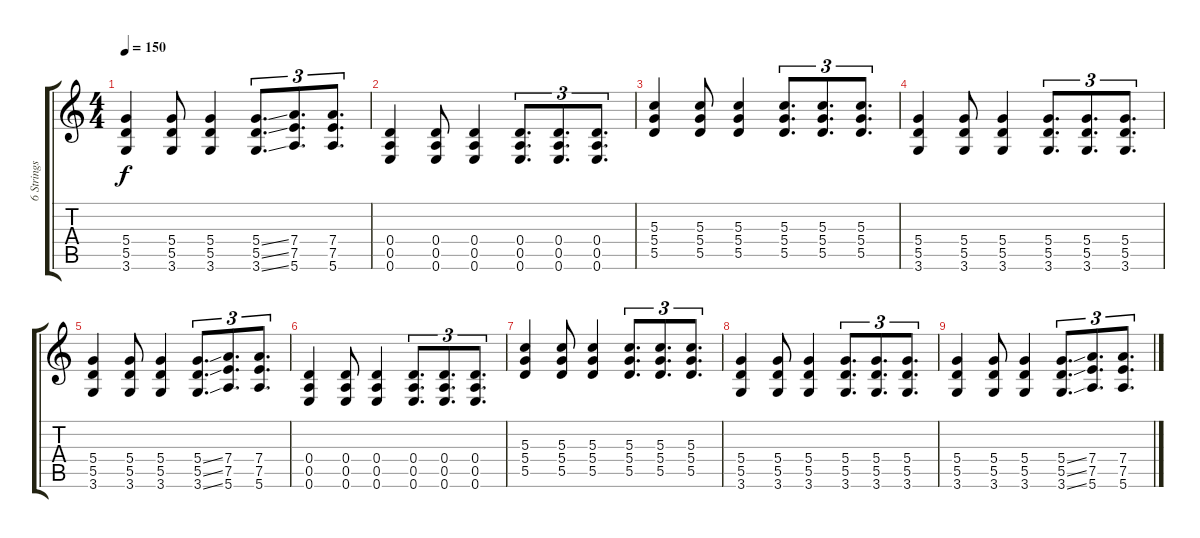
\track ("6 Strings Guitar Standart Tuning" "6 Strings ") {instrument distortionguitar}
\staff {score tabs}
\tuning (E4 B3 G3 D3 A2 E2) {hide}
\ts (4 4)
\tempo 150
\clef g2
\ks c
(5.4 5.5 3.6).4{dy f} (5.4 5.5 3.6).8 (5.4 5.5 3.6).4 (5.4{ss} 5.5{ss} 3.6{ss}).8{d tu (3 2)} (7.4 7.5 5.6).8{d tu (3 2)} (7.4 7.5 5.6).8{d tu (3 2)} |
(0.4 0.5 0.6).4 (0.4 0.5 0.6).8 (0.4 0.5 0.6).4 (0.4 0.5 0.6).8{d tu (3 2)} (0.4 0.5 0.6).8{d tu (3 2)} (0.4 0.5 0.6).8{d tu (3 2)} |
(5.3 5.4 5.5).4 (5.3 5.4 5.5).8 (5.3 5.4 5.5).4 (5.3 5.4 5.5).8{d tu (3 2)} (5.3 5.4 5.5).8{d tu (3 2)} (5.3 5.4 5.5).8{d tu (3 2)} |
(5.4 5.5 3.6).4 (5.4 5.5 3.6).8 (5.4 5.5 3.6).4 (5.4 5.5 3.6).8{d tu (3 2)} (5.4 5.5 3.6).8{d tu (3 2)} (5.4 5.5 3.6).8{d tu (3 2)} |
(5.4 5.5 3.6).4 (5.4 5.5 3.6).8 (5.4 5.5 3.6).4 (5.4{ss} 5.5{ss} 3.6{ss}).8{d tu (3 2)} (7.4 7.5 5.6).8{d tu (3 2)} (7.4 7.5 5.6).8{d tu (3 2)} |
(0.4 0.5 0.6).4 (0.4 0.5 0.6).8 (0.4 0.5 0.6).4 (0.4 0.5 0.6).8{d tu (3 2)} (0.4 0.5 0.6).8{d tu (3 2)} (0.4 0.5 0.6).8{d tu (3 2)} |
(5.3 5.4 5.5).4 (5.3 5.4 5.5).8 (5.3 5.4 5.5).4 (5.3 5.4 5.5).8{d tu (3 2)} (5.3 5.4 5.5).8{d tu (3 2)} (5.3 5.4 5.5).8{d tu (3 2)} |
(5.4 5.5 3.6).4 (5.4 5.5 3.6).8 (5.4 5.5 3.6).4 (5.4 5.5 3.6).8{d tu (3 2)} (5.4 5.5 3.6).8{d tu (3 2)} (5.4 5.5 3.6).8{d tu (3 2)} |
(5.4 5.5 3.6).4 (5.4 5.5 3.6).8 (5.4 5.5 3.6).4 (5.4{ss} 5.5{ss} 3.6{ss}).8{d tu (3 2)} (7.4 7.5 5.6).8{d tu (3 2)} (7.4 7.5 5.6).8{d tu (3 2)}
